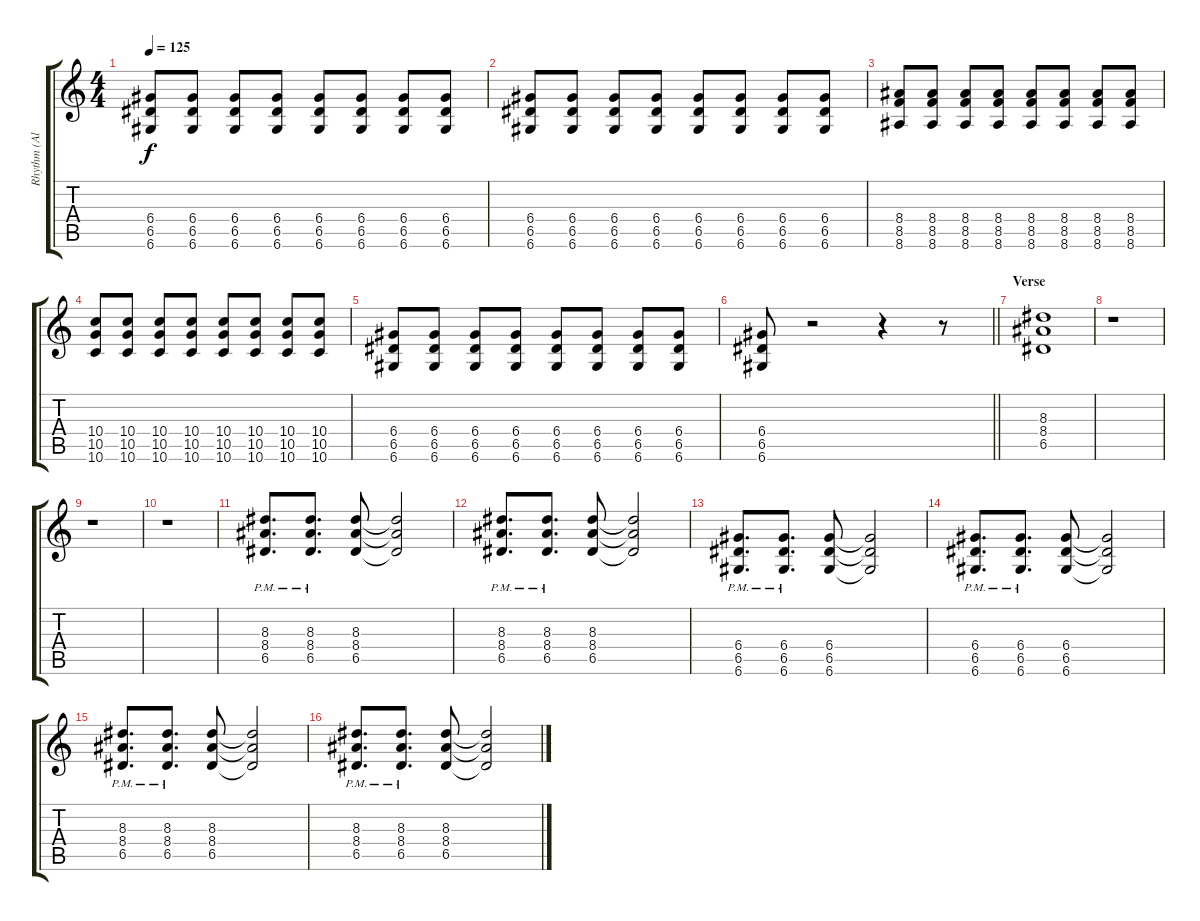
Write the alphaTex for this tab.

\track ("Rhythm (Alex)" "Rhythm (Al") {instrument distortionguitar}
\staff {score tabs}
\tuning (E4 B3 G3 D3 A2 D2) {hide}
\ts (4 4)
\tempo 125
\clef g2
\ks c
(6.4 6.5 6.6).8{dy f} (6.4 6.5 6.6).8 (6.4 6.5 6.6).8 (6.4 6.5 6.6).8 (6.4 6.5 6.6).8 (6.4 6.5 6.6).8 (6.4 6.5 6.6).8 (6.4 6.5 6.6).8 |
(6.4 6.5 6.6).8 (6.4 6.5 6.6).8 (6.4 6.5 6.6).8 (6.4 6.5 6.6).8 (6.4 6.5 6.6).8 (6.4 6.5 6.6).8 (6.4 6.5 6.6).8 (6.4 6.5 6.6).8 |
(8.4 8.5 8.6).8 (8.4 8.5 8.6).8 (8.4 8.5 8.6).8 (8.4 8.5 8.6).8 (8.4 8.5 8.6).8 (8.4 8.5 8.6).8 (8.4 8.5 8.6).8 (8.4 8.5 8.6).8 |
(10.4 10.5 10.6).8 (10.4 10.5 10.6).8 (10.4 10.5 10.6).8 (10.4 10.5 10.6).8 (10.4 10.5 10.6).8 (10.4 10.5 10.6).8 (10.4 10.5 10.6).8 (10.4 10.5 10.6).8 |
(6.4 6.5 6.6).8 (6.4 6.5 6.6).8 (6.4 6.5 6.6).8 (6.4 6.5 6.6).8 (6.4 6.5 6.6).8 (6.4 6.5 6.6).8 (6.4 6.5 6.6).8 (6.4 6.5 6.6).8 |
\barLineRight lightlight
(6.4 6.5 6.6).8 r.2 r.4 r.8 |
\section ("" "Verse")
(8.3 8.4 6.5).1 |
r.1 |
r.1 |
r.1 |
(8.3{pm} 8.4{pm} 6.5{pm}).8{d} (8.3{pm} 8.4{pm} 6.5{pm}).8{d} (8.3 8.4 6.5).8 (8.3{t} 8.4{t} 6.5{t}).2 |
(8.3{pm} 8.4{pm} 6.5{pm}).8{d} (8.3{pm} 8.4{pm} 6.5{pm}).8{d} (8.3 8.4 6.5).8 (8.3{t} 8.4{t} 6.5{t}).2 |
(6.4{pm} 6.5{pm} 6.6{pm}).8{d} (6.4{pm} 6.5{pm} 6.6{pm}).8{d} (6.4 6.5 6.6).8 (6.4{t} 6.5{t} 6.6{t}).2 |
(6.4{pm} 6.5{pm} 6.6{pm}).8{d} (6.4{pm} 6.5{pm} 6.6{pm}).8{d} (6.4 6.5 6.6).8 (6.4{t} 6.5{t} 6.6{t}).2 |
(8.3{pm} 8.4{pm} 6.5{pm}).8{d} (8.3{pm} 8.4{pm} 6.5{pm}).8{d} (8.3 8.4 6.5).8 (8.3{t} 8.4{t} 6.5{t}).2 |
(8.3{pm} 8.4{pm} 6.5{pm}).8{d} (8.3{pm} 8.4{pm} 6.5{pm}).8{d} (8.3 8.4 6.5).8 (8.3{t} 8.4{t} 6.5{t}).2
